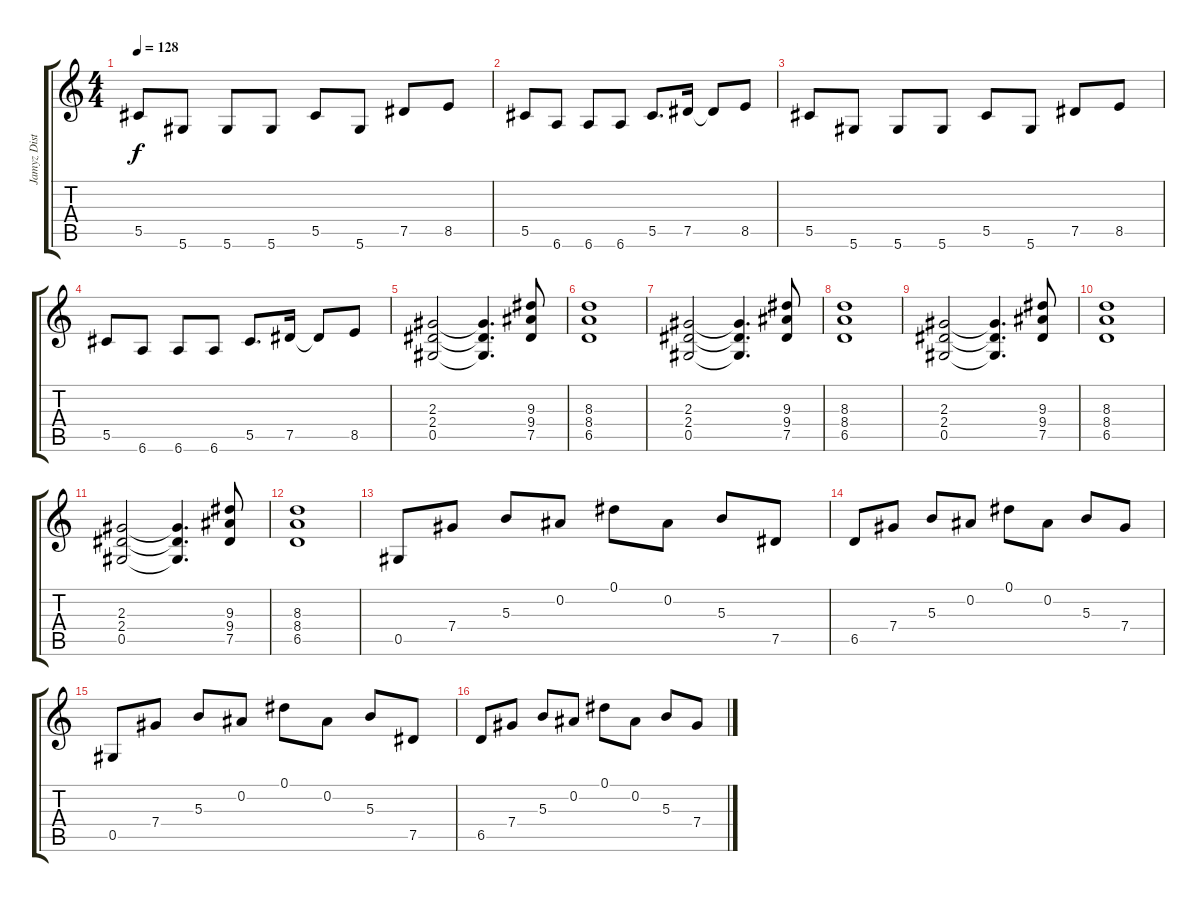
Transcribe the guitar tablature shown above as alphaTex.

\track ("Jamyz Dist" "Jamyz Dist") {instrument distortionguitar}
\staff {score tabs}
\tuning (Eb4 Bb3 Gb3 Db3 Ab2 Eb2) {hide}
\ts (4 4)
\tempo 128
\clef g2
\ks c
5.5.8{dy f} 5.6.8 5.6.8 5.6.8 5.5.8 5.6.8 7.5.8 8.5.8 |
5.5.8 6.6.8 6.6.8 6.6.8 5.5.8{d} 7.5.16 7.5{t}.8 8.5.8 |
5.5.8 5.6.8 5.6.8 5.6.8 5.5.8 5.6.8 7.5.8 8.5.8 |
5.5.8 6.6.8 6.6.8 6.6.8 5.5.8{d} 7.5.16 7.5{t}.8 8.5.8 |
(2.3 2.4 0.5).2 (2.3{t} 2.4{t} 0.5{t}).4{d} (9.3 9.4 7.5).8 |
(8.3 8.4 6.5).1 |
(2.3 2.4 0.5).2 (2.3{t} 2.4{t} 0.5{t}).4{d} (9.3 9.4 7.5).8 |
(8.3 8.4 6.5).1 |
(2.3 2.4 0.5).2 (2.3{t} 2.4{t} 0.5{t}).4{d} (9.3 9.4 7.5).8 |
(8.3 8.4 6.5).1 |
(2.3 2.4 0.5).2 (2.3{t} 2.4{t} 0.5{t}).4{d} (9.3 9.4 7.5).8 |
(8.3 8.4 6.5).1 |
0.5.8 7.4.8 5.3.8 0.2.8 0.1.8 0.2.8 5.3.8 7.5.8 |
6.5.8 7.4.8 5.3.8 0.2.8 0.1.8 0.2.8 5.3.8 7.4.8 |
0.5.8 7.4.8 5.3.8 0.2.8 0.1.8 0.2.8 5.3.8 7.5.8 |
6.5.8 7.4.8 5.3.8 0.2.8 0.1.8 0.2.8 5.3.8 7.4.8
